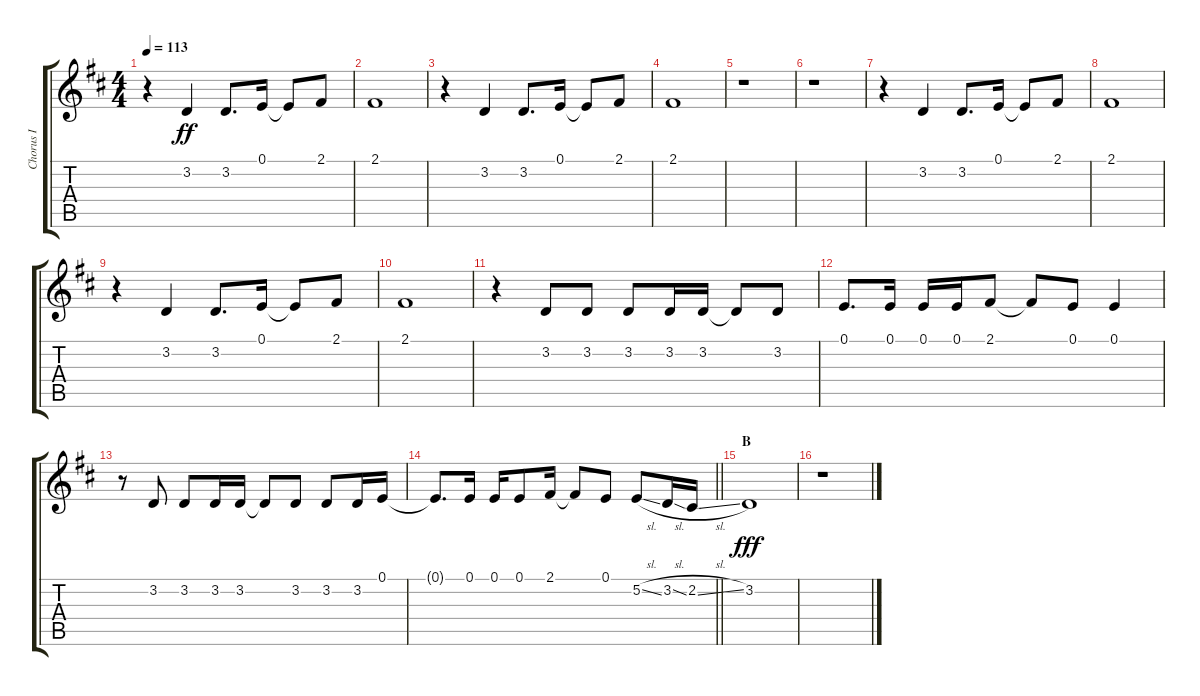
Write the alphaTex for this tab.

\track ("Chorus I" "Chorus I") {instrument voiceoohs}
\staff {score tabs}
\tuning (E4 B3 G3 D3 A2 E2) {hide}
\ts (4 4)
\tempo 113
\clef g2
\ks d
r.4{dy ff} 3.2.4 3.2.8{d} 0.1.16 0.1{t}.8 2.1.8 |
2.1.1 |
r.4 3.2.4 3.2.8{d} 0.1.16 0.1{t}.8 2.1.8 |
2.1.1 |
r.1 |
r.1 |
r.4 3.2.4 3.2.8{d} 0.1.16 0.1{t}.8 2.1.8 |
2.1.1 |
r.4 3.2.4 3.2.8{d} 0.1.16 0.1{t}.8 2.1.8 |
2.1.1 |
r.4 3.2.8 3.2.8 3.2.8 3.2.16 3.2.16 3.2{t}.8 3.2.8 |
0.1.8{d} 0.1.16 0.1.16 0.1.16 2.1.8 2.1{t}.8 0.1.8 0.1.4 |
r.8 3.2.8 3.2.8 3.2.16 3.2.16 3.2{t}.8 3.2.8 3.2.8 3.2.16 0.1.16 |
\barLineRight lightlight
0.1{t}.8{d} 0.1.16 0.1.16 0.1.8 2.1.16 2.1{t}.8 0.1.8 5.2{sl}.8 3.2{sl}.16 2.2{sl}.16 |
\section ("" "B")
3.2.1{dy fff} |
r.1
